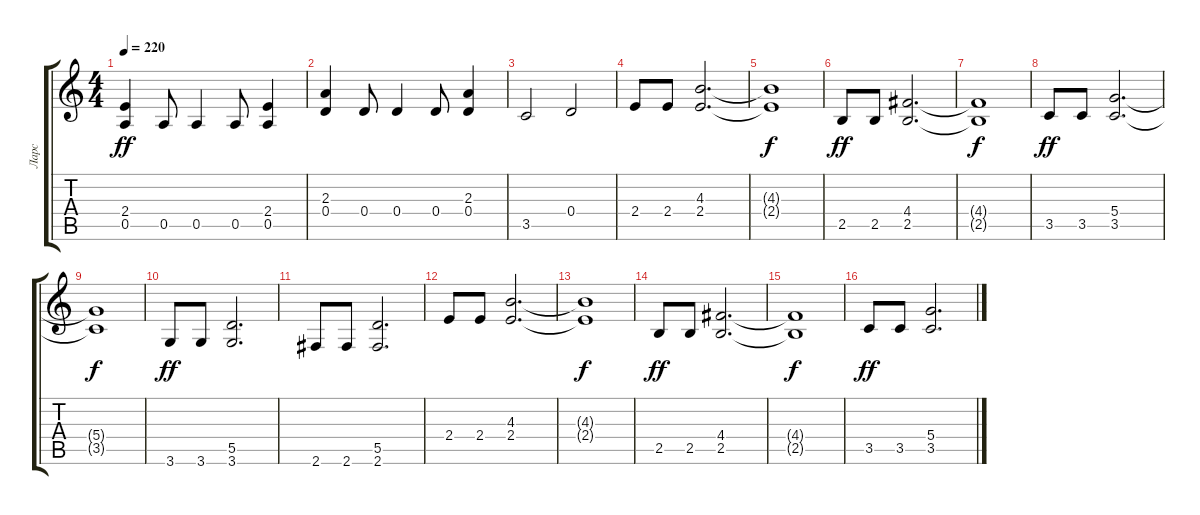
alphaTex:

\track ("Ларс" "Ларс") {instrument distortionguitar}
\staff {score tabs}
\tuning (E4 B3 G3 D3 A2 E2) {hide}
\ts (4 4)
\tempo 220
\clef g2
\ks c
(2.4 0.5).4{dy ff} 0.5.8 0.5.4 0.5.8 (2.4 0.5).4 |
(2.3 0.4).4 0.4.8 0.4.4 0.4.8 (2.3 0.4).4 |
3.5.2 0.4.2 |
2.4.8 2.4.8 (4.3 2.4).2{d} |
(4.3{t} 2.4{t}).1{dy f} |
2.5.8{dy ff} 2.5.8 (4.4 2.5).2{d} |
(4.4{t} 2.5{t}).1{dy f} |
3.5.8{dy ff} 3.5.8 (5.4 3.5).2{d} |
(5.4{t} 3.5{t}).1{dy f} |
3.6.8{dy ff} 3.6.8 (5.5 3.6).2{d} |
2.6.8 2.6.8 (5.5 2.6).2{d} |
2.4.8 2.4.8 (4.3 2.4).2{d} |
(4.3{t} 2.4{t}).1{dy f} |
2.5.8{dy ff} 2.5.8 (4.4 2.5).2{d} |
(4.4{t} 2.5{t}).1{dy f} |
3.5.8{dy ff} 3.5.8 (5.4 3.5).2{d}
